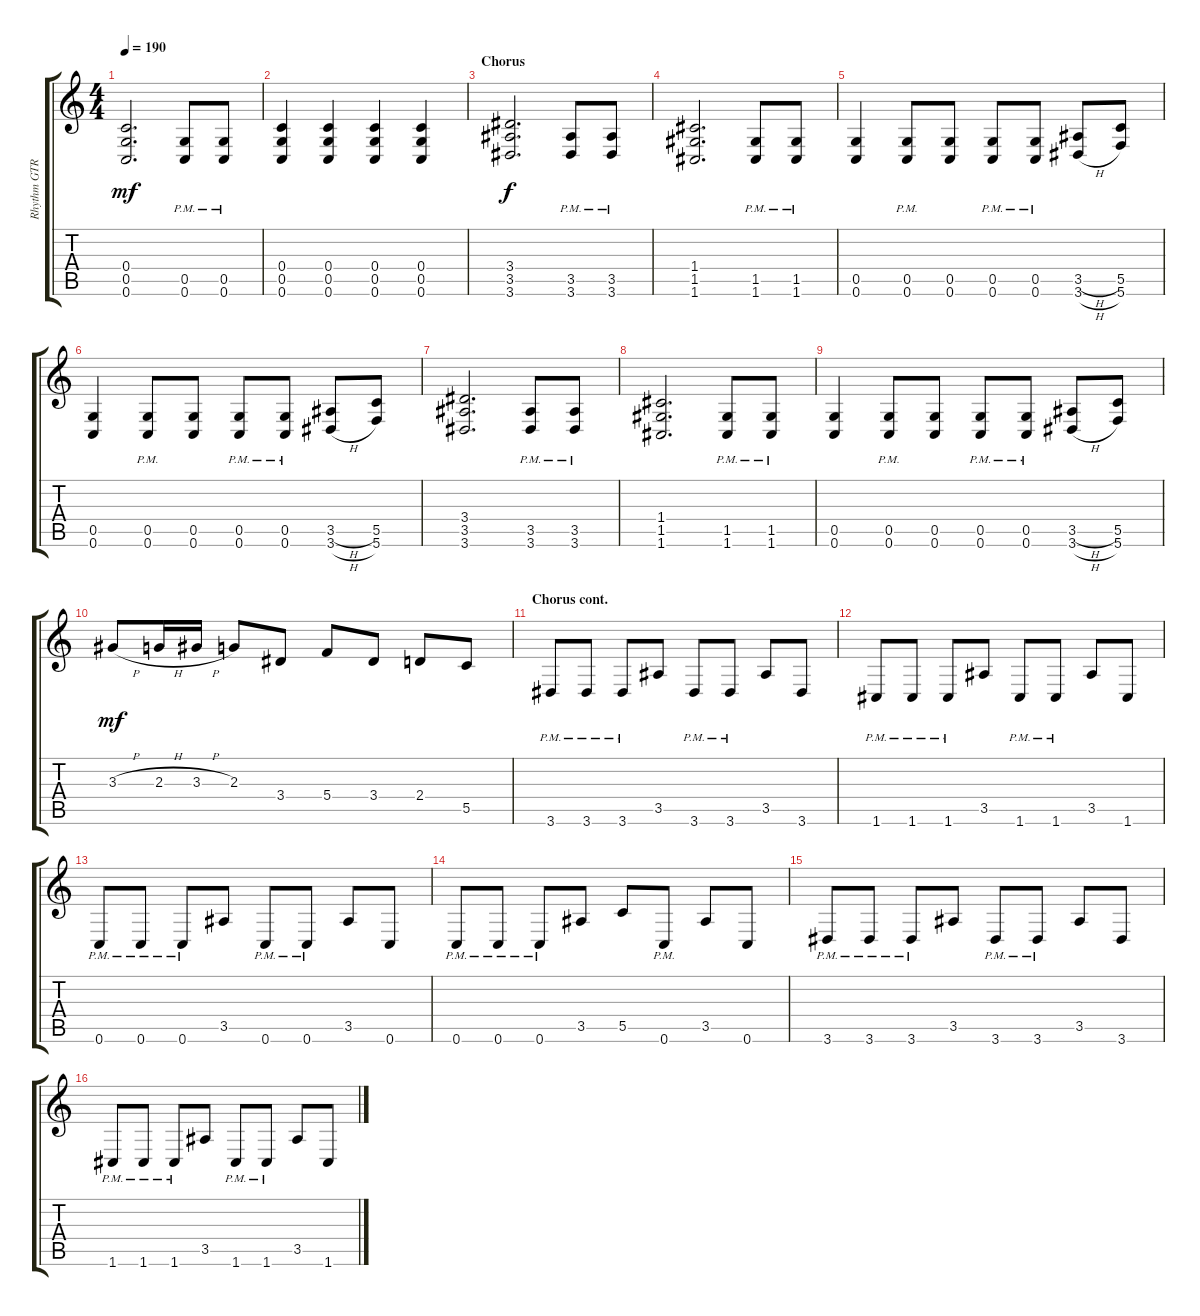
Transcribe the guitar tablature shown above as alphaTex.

\track ("Rhythm GTR 2" "Rhythm GTR") {instrument distortionguitar}
\staff {score tabs}
\tuning (D4 A3 F3 C3 G2 C2) {hide}
\ts (4 4)
\tempo 190
\clef g2
\ks aminor
(0.4 0.5 0.6).2{d dy mf} (0.5{pm} 0.6{pm}).8 (0.5{pm} 0.6{pm}).8 |
(0.4 0.5 0.6).4 (0.4 0.5 0.6).4 (0.4 0.5 0.6).4 (0.4 0.5 0.6).4 |
\section ("" "Chorus")
(3.4 3.5 3.6).2{d dy f} (3.5{pm} 3.6{pm}).8 (3.5{pm} 3.6{pm}).8 |
(1.4 1.5 1.6).2{d} (1.5{pm} 1.6{pm}).8 (1.5{pm} 1.6{pm}).8 |
(0.5 0.6).4 (0.5{pm} 0.6{pm}).8 (0.5 0.6).8 (0.5{pm} 0.6{pm}).8 (0.5{pm} 0.6{pm}).8 (3.5{h} 3.6{h}).8 (5.5 5.6).8 |
(0.5 0.6).4 (0.5{pm} 0.6{pm}).8 (0.5 0.6).8 (0.5{pm} 0.6{pm}).8 (0.5{pm} 0.6{pm}).8 (3.5{h} 3.6{h}).8 (5.5 5.6).8 |
(3.4 3.5 3.6).2{d} (3.5{pm} 3.6{pm}).8 (3.5{pm} 3.6{pm}).8 |
(1.4 1.5 1.6).2{d} (1.5{pm} 1.6{pm}).8 (1.5{pm} 1.6{pm}).8 |
(0.5 0.6).4 (0.5{pm} 0.6{pm}).8 (0.5 0.6).8 (0.5{pm} 0.6{pm}).8 (0.5{pm} 0.6{pm}).8 (3.5{h} 3.6{h}).8 (5.5 5.6).8 |
3.3{h}.8{dy mf} 2.3{h}.16 3.3{h}.16 2.3.8 3.4.8 5.4.8 3.4.8 2.4.8 5.5.8 |
\section ("" "Chorus cont.")
3.6{pm}.8 3.6{pm}.8 3.6{pm}.8 3.5.8 3.6{pm}.8 3.6{pm}.8 3.5.8 3.6.8 |
1.6{pm}.8 1.6{pm}.8 1.6{pm}.8 3.5.8 1.6{pm}.8 1.6{pm}.8 3.5.8 1.6.8 |
0.6{pm}.8 0.6{pm}.8 0.6{pm}.8 3.5.8 0.6{pm}.8 0.6{pm}.8 3.5.8 0.6.8 |
0.6{pm}.8 0.6{pm}.8 0.6{pm}.8 3.5.8 5.5.8 0.6{pm}.8 3.5.8 0.6.8 |
3.6{pm}.8 3.6{pm}.8 3.6{pm}.8 3.5.8 3.6{pm}.8 3.6{pm}.8 3.5.8 3.6.8 |
1.6{pm}.8 1.6{pm}.8 1.6{pm}.8 3.5.8 1.6{pm}.8 1.6{pm}.8 3.5.8 1.6.8
